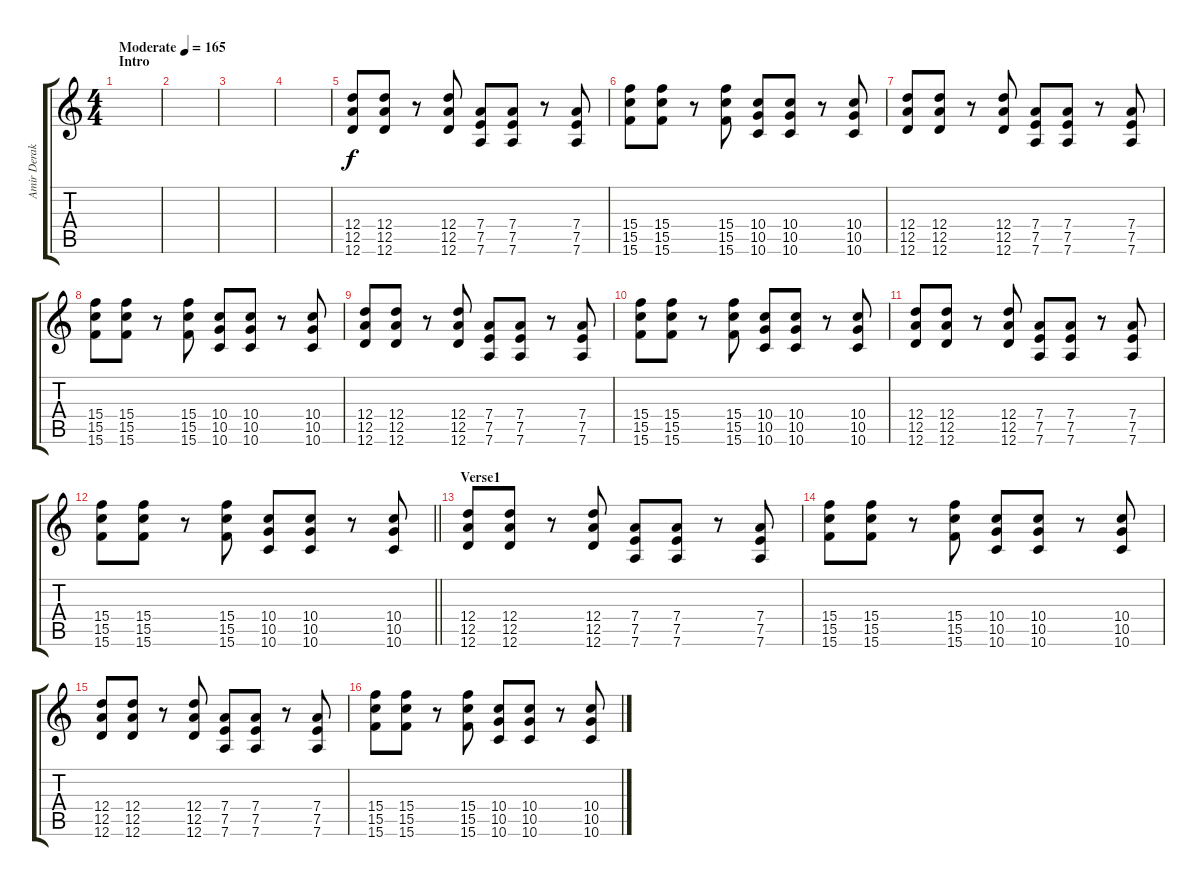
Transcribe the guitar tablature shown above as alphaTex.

\track ("Amir Derakh-Lead Guitar" "Amir Derak") {instrument overdrivenguitar}
\staff {score tabs}
\tuning (E4 B3 G3 D3 A2 D2) {hide}
\ts (4 4)
\section ("" "Intro")
\tempo (165 "Moderate")
\clef g2
\ks c
|
|
|
|
(12.4 12.5 12.6).8 (12.4 12.5 12.6).8 r.8 (12.4 12.5 12.6).8 (7.4 7.5 7.6).8 (7.4 7.5 7.6).8 r.8 (7.4 7.5 7.6).8 |
(15.4 15.5 15.6).8 (15.4 15.5 15.6).8 r.8 (15.4 15.5 15.6).8 (10.4 10.5 10.6).8 (10.4 10.5 10.6).8 r.8 (10.4 10.5 10.6).8 |
(12.4 12.5 12.6).8 (12.4 12.5 12.6).8 r.8 (12.4 12.5 12.6).8 (7.4 7.5 7.6).8 (7.4 7.5 7.6).8 r.8 (7.4 7.5 7.6).8 |
(15.4 15.5 15.6).8 (15.4 15.5 15.6).8 r.8 (15.4 15.5 15.6).8 (10.4 10.5 10.6).8 (10.4 10.5 10.6).8 r.8 (10.4 10.5 10.6).8 |
(12.4 12.5 12.6).8 (12.4 12.5 12.6).8 r.8 (12.4 12.5 12.6).8 (7.4 7.5 7.6).8 (7.4 7.5 7.6).8 r.8 (7.4 7.5 7.6).8 |
(15.4 15.5 15.6).8 (15.4 15.5 15.6).8 r.8 (15.4 15.5 15.6).8 (10.4 10.5 10.6).8 (10.4 10.5 10.6).8 r.8 (10.4 10.5 10.6).8 |
(12.4 12.5 12.6).8 (12.4 12.5 12.6).8 r.8 (12.4 12.5 12.6).8 (7.4 7.5 7.6).8 (7.4 7.5 7.6).8 r.8 (7.4 7.5 7.6).8 |
\barLineRight lightlight
(15.4 15.5 15.6).8 (15.4 15.5 15.6).8 r.8 (15.4 15.5 15.6).8 (10.4 10.5 10.6).8 (10.4 10.5 10.6).8 r.8 (10.4 10.5 10.6).8 |
\section ("" "Verse1")
(12.4 12.5 12.6).8 (12.4 12.5 12.6).8 r.8 (12.4 12.5 12.6).8 (7.4 7.5 7.6).8 (7.4 7.5 7.6).8 r.8 (7.4 7.5 7.6).8 |
(15.4 15.5 15.6).8 (15.4 15.5 15.6).8 r.8 (15.4 15.5 15.6).8 (10.4 10.5 10.6).8 (10.4 10.5 10.6).8 r.8 (10.4 10.5 10.6).8 |
(12.4 12.5 12.6).8 (12.4 12.5 12.6).8 r.8 (12.4 12.5 12.6).8 (7.4 7.5 7.6).8 (7.4 7.5 7.6).8 r.8 (7.4 7.5 7.6).8 |
(15.4 15.5 15.6).8 (15.4 15.5 15.6).8 r.8 (15.4 15.5 15.6).8 (10.4 10.5 10.6).8 (10.4 10.5 10.6).8 r.8 (10.4 10.5 10.6).8
